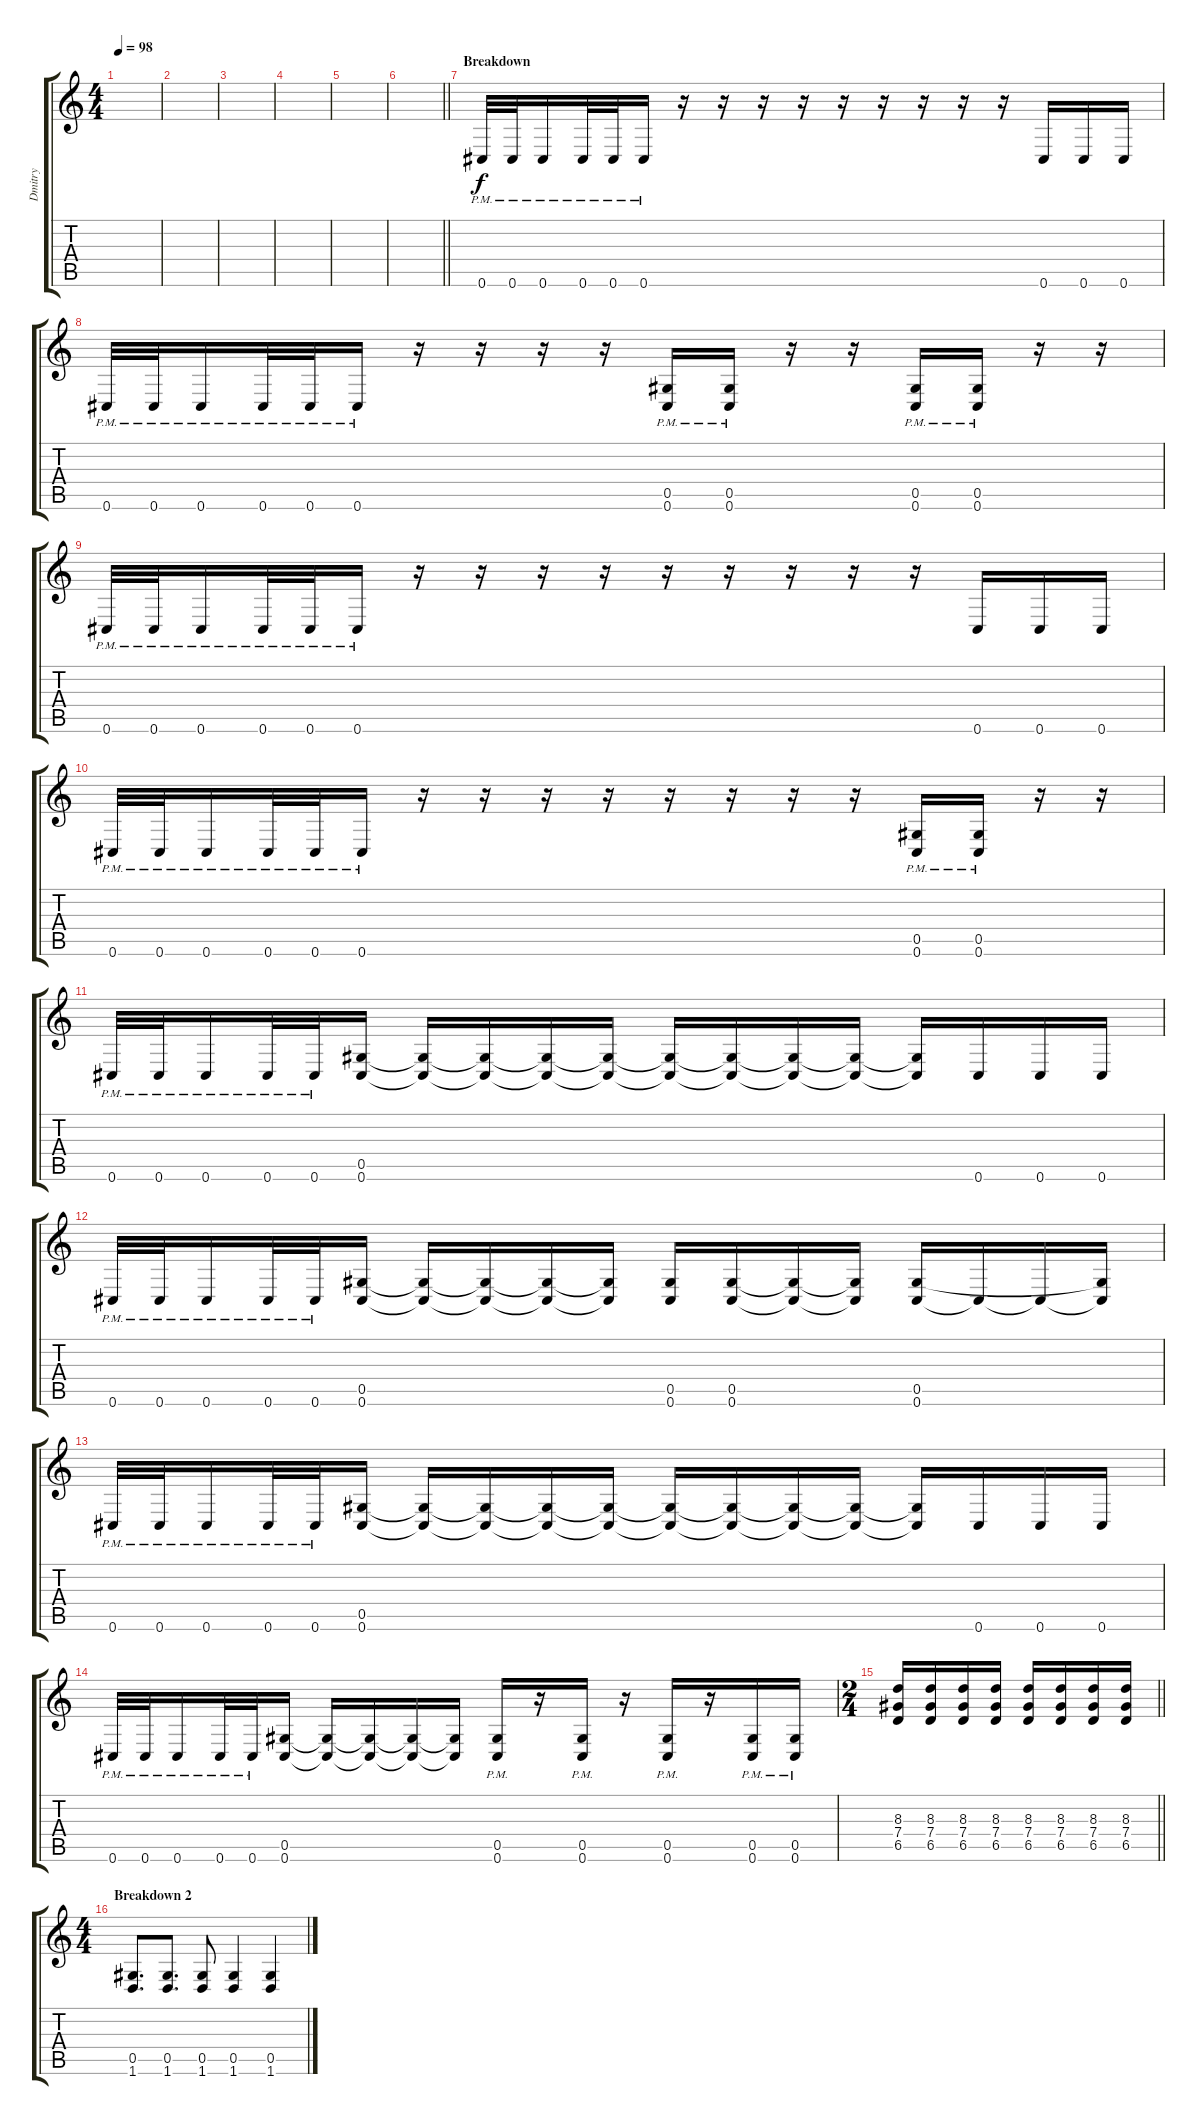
\track ("Dmitry" "Dmitry") {instrument overdrivenguitar}
\staff {score tabs}
\tuning (Eb4 Bb3 Gb3 Db3 Ab2 Db2) {hide}
\ts (4 4)
\tempo 98
\clef g2
\ks c
|
|
|
|
|
\barLineRight lightlight
|
\section ("" "Breakdown")
0.6{pm}.32 0.6{pm}.32 0.6{pm}.16 0.6{pm}.32 0.6{pm}.32 0.6{pm}.16 r.16 r.16 r.16 r.16 r.16 r.16 r.16 r.16 r.16 0.6.16 0.6.16 0.6.16 |
0.6{pm}.32 0.6{pm}.32 0.6{pm}.16 0.6{pm}.32 0.6{pm}.32 0.6{pm}.16 r.16 r.16 r.16 r.16 (0.5{pm} 0.6{pm}).16 (0.5{pm} 0.6{pm}).16 r.16 r.16 (0.5{pm} 0.6{pm}).16 (0.5{pm} 0.6{pm}).16 r.16 r.16 |
0.6{pm}.32 0.6{pm}.32 0.6{pm}.16 0.6{pm}.32 0.6{pm}.32 0.6{pm}.16 r.16 r.16 r.16 r.16 r.16 r.16 r.16 r.16 r.16 0.6.16 0.6.16 0.6.16 |
0.6{pm}.32 0.6{pm}.32 0.6{pm}.16 0.6{pm}.32 0.6{pm}.32 0.6{pm}.16 r.16 r.16 r.16 r.16 r.16 r.16 r.16 r.16 (0.5{pm} 0.6{pm}).16 (0.5{pm} 0.6{pm}).16 r.16 r.16 |
0.6{pm}.32 0.6{pm}.32 0.6{pm}.16 0.6{pm}.32 0.6{pm}.32 (0.5 0.6).16 (0.5{t} 0.6{t}).16 (0.5{t} 0.6{t}).16 (0.5{t} 0.6{t}).16 (0.5{t} 0.6{t}).16 (0.5{t} 0.6{t}).16 (0.5{t} 0.6{t}).16 (0.5{t} 0.6{t}).16 (0.5{t} 0.6{t}).16 (0.5{t} 0.6{t}).16 0.6.16 0.6.16 0.6.16 |
0.6{pm}.32 0.6{pm}.32 0.6{pm}.16 0.6{pm}.32 0.6{pm}.32 (0.5 0.6).16 (0.5{t} 0.6{t}).16 (0.5{t} 0.6{t}).16 (0.5{t} 0.6{t}).16 (0.5{t} 0.6{t}).16 (0.5 0.6).16 (0.5 0.6).16 (0.5{t} 0.6{t}).16 (0.5{t} 0.6{t}).16 (0.5 0.6).16 0.6{t}.16 0.6{t}.16 (0.5{t} 0.6{t}).16 |
0.6{pm}.32 0.6{pm}.32 0.6{pm}.16 0.6{pm}.32 0.6{pm}.32 (0.5 0.6).16 (0.5{t} 0.6{t}).16 (0.5{t} 0.6{t}).16 (0.5{t} 0.6{t}).16 (0.5{t} 0.6{t}).16 (0.5{t} 0.6{t}).16 (0.5{t} 0.6{t}).16 (0.5{t} 0.6{t}).16 (0.5{t} 0.6{t}).16 (0.5{t} 0.6{t}).16 0.6.16 0.6.16 0.6.16 |
0.6{pm}.32 0.6{pm}.32 0.6{pm}.16 0.6{pm}.32 0.6{pm}.32 (0.5 0.6).16 (0.5{t} 0.6{t}).16 (0.5{t} 0.6{t}).16 (0.5{t} 0.6{t}).16 (0.5{t} 0.6{t}).16 (0.5{pm} 0.6{pm}).16 r.16 (0.5{pm} 0.6{pm}).16 r.16 (0.5{pm} 0.6{pm}).16 r.16 (0.5{pm} 0.6{pm}).16 (0.5{pm} 0.6{pm}).16 |
\ts (2 4)
\barLineRight lightlight
(8.3 7.4 6.5).16{volume 6 balance 16} (8.3 7.4 6.5).16{volume 13} (8.3 7.4 6.5).16 (8.3 7.4 6.5).16 (8.3 7.4 6.5).16 (8.3 7.4 6.5).16 (8.3 7.4 6.5).16 (8.3 7.4 6.5).16 |
\ts (4 4)
\section ("" "Breakdown 2")
(0.5 1.6).8{d balance 0} (0.5 1.6).8{d} (0.5 1.6).8 (0.5 1.6).4 (0.5 1.6).4
